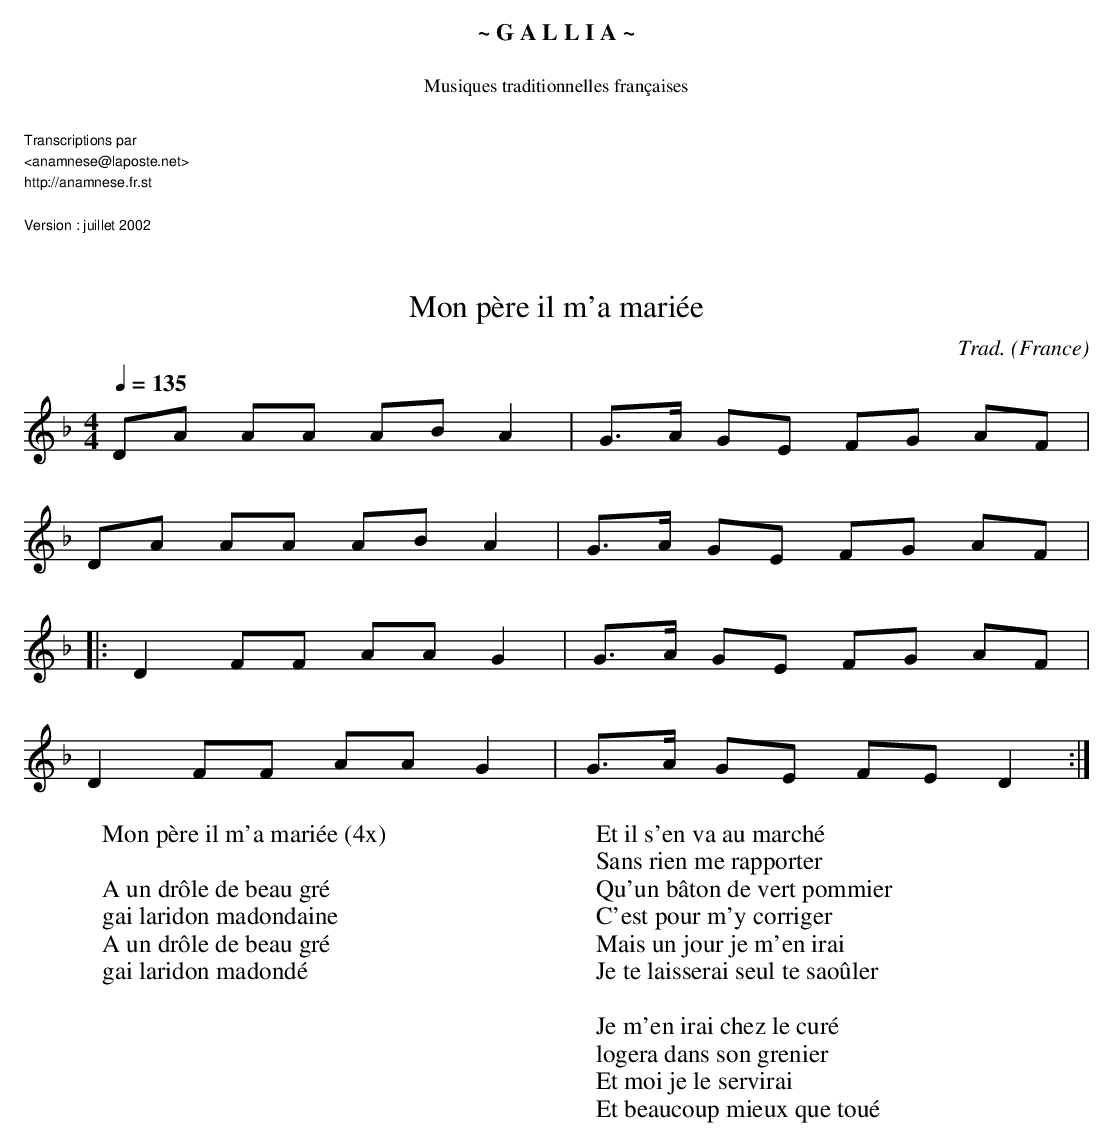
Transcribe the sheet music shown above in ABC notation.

X:1
T:Mon père il m'a mariée
C:Trad.
O:France
M:4/4
L:1/8
Q:1/4=135
K:F
   DA AA AB A2 | G>A GE FG AF |
   DA AA AB A2 | G>A GE FG AF |
|: D2 FF AA G2 | G>A GE FG AF |
   D2 FF AA G2 | G>A GE FE D2 :|
W:Mon père il m'a mariée (4x)
W:
W:A un drôle de beau gré
W:gai laridon madondaine
W:A un drôle de beau gré
W:gai laridon madondé
W:
W:Et il s'en va au marché
W:Sans rien me rapporter
W:Qu'un bâton de vert pommier
W:C'est pour m'y corriger
W:Mais un jour je m'en irai
W:Je te laisserai seul te saoûler
W:
W:Je m'en irai chez le curé
W:logera dans son grenier
W:Et moi je le servirai
W:Et beaucoup mieux que toué
